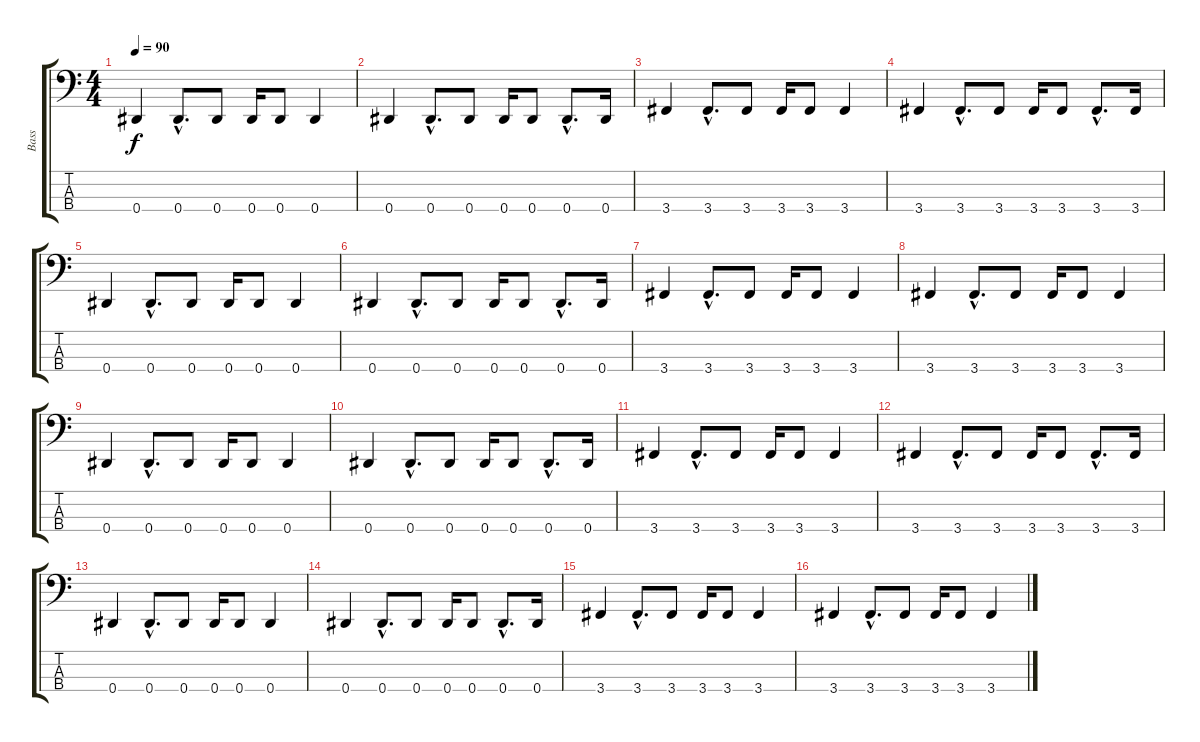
\track ("Bass" "Bass") {instrument electricbassfinger}
\staff {score tabs}
\tuning (Gb2 Db2 Ab1 Eb1) {hide}
\ts (4 4)
\tempo 90
\clef f4
\ks c
0.4.4{dy f} 0.4{hac}.8{d} 0.4.8 0.4.16 0.4.8 0.4.4 |
0.4.4 0.4{hac}.8{d} 0.4.8 0.4.16 0.4.8 0.4{hac}.8{d} 0.4.16 |
3.4.4 3.4{hac}.8{d} 3.4.8 3.4.16 3.4.8 3.4.4 |
3.4.4 3.4{hac}.8{d} 3.4.8 3.4.16 3.4.8 3.4{hac}.8{d} 3.4.16 |
0.4.4 0.4{hac}.8{d} 0.4.8 0.4.16 0.4.8 0.4.4 |
0.4.4 0.4{hac}.8{d} 0.4.8 0.4.16 0.4.8 0.4{hac}.8{d} 0.4.16 |
3.4.4 3.4{hac}.8{d} 3.4.8 3.4.16 3.4.8 3.4.4 |
3.4.4 3.4{hac}.8{d} 3.4.8 3.4.16 3.4.8 3.4.4 |
0.4.4 0.4{hac}.8{d} 0.4.8 0.4.16 0.4.8 0.4.4 |
0.4.4 0.4{hac}.8{d} 0.4.8 0.4.16 0.4.8 0.4{hac}.8{d} 0.4.16 |
3.4.4 3.4{hac}.8{d} 3.4.8 3.4.16 3.4.8 3.4.4 |
3.4.4 3.4{hac}.8{d} 3.4.8 3.4.16 3.4.8 3.4{hac}.8{d} 3.4.16 |
0.4.4 0.4{hac}.8{d} 0.4.8 0.4.16 0.4.8 0.4.4 |
0.4.4 0.4{hac}.8{d} 0.4.8 0.4.16 0.4.8 0.4{hac}.8{d} 0.4.16 |
3.4.4 3.4{hac}.8{d} 3.4.8 3.4.16 3.4.8 3.4.4 |
3.4.4 3.4{hac}.8{d} 3.4.8 3.4.16 3.4.8 3.4.4
